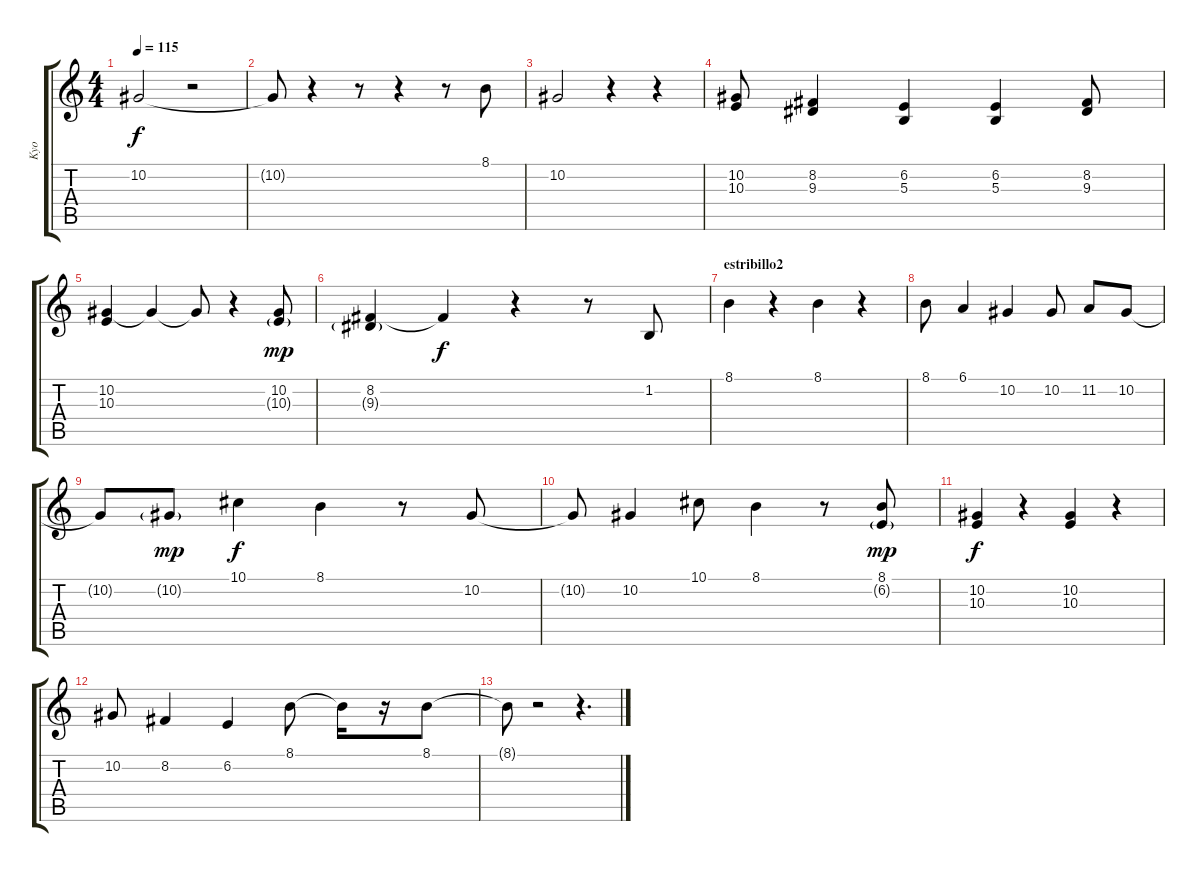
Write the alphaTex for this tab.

\track ("Kyo" "Kyo") {instrument voiceoohs}
\staff {score tabs}
\tuning (Eb4 Bb3 Gb3 Db3 Ab2 Db2) {hide}
\ts (4 4)
\tempo 115
\clef g2
\ks c
10.2.2{dy f} r.2 |
10.2{t}.8 r.4 r.8 r.4 r.8 8.1.8 |
10.2.2 r.4 r.4 |
(10.2 10.3).8 (8.2 9.3).4 (6.2 5.3).4 (6.2 5.3).4 (8.2 9.3).8 |
(10.2 10.3).4 10.2{t}.4 10.2{t}.8 r.4 (10.2 10.3{g}).8{dy mp} |
(8.2 9.3{g}).4 8.2{t}.4{dy f} r.4 r.8 1.2.8 |
\section ("" "estribillo2")
8.1.4 r.4 8.1.4 r.4 |
8.1.8 6.1.4 10.2.4 10.2.8 11.2.8 10.2.8 |
10.2{t}.8 10.2{g}.8{dy mp} 10.1.4{dy f} 8.1.4 r.8 10.2.8 |
10.2{t}.8 10.2.4 10.1.8 8.1.4 r.8 (8.1 6.2{g}).8{dy mp} |
(10.2 10.3).4{dy f} r.4 (10.2 10.3).4 r.4 |
10.2.8 8.2.4 6.2.4 8.1.8 8.1{t}.16 r.16 8.1.8 |
8.1{t}.8 r.2 r.4{d}
